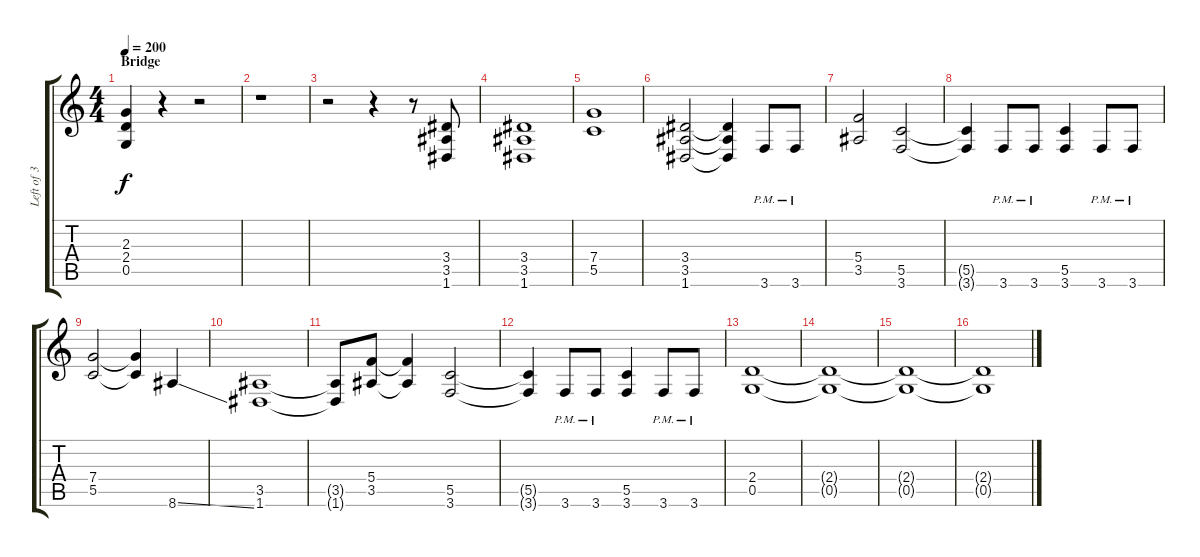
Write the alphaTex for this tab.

\track ("Left of 3" "Left of 3") {instrument overdrivenguitar}
\staff {score tabs}
\tuning (D4 A3 F3 C3 G2 D2) {hide}
\ts (4 4)
\section ("" "Bridge")
\tempo 200
\clef g2
\ks c
(2.3 2.4 0.5).4{dy f} r.4 r.2 |
r.1 |
r.2 r.4 r.8 (3.4 3.5 1.6).8 |
(3.4 3.5 1.6).1 |
(7.4 5.5).1 |
(3.4 3.5 1.6).2 (3.4{t} 3.5{t} 1.6{t}).4 3.6{pm}.8 3.6{pm}.8 |
(5.4 3.5).2 (5.5 3.6).2 |
(5.5{t} 3.6{t}).4 3.6{pm}.8 3.6{pm}.8 (5.5 3.6).4 3.6{pm}.8 3.6{pm}.8 |
(7.4 5.5).2 (7.4{t} 5.5{t}).4 8.6{ss}.4 |
(3.5 1.6).1 |
(3.5{t} 1.6{t}).8 (5.4 3.5).8 (5.4{t} 3.5{t}).4 (5.5 3.6).2 |
(5.5{t} 3.6{t}).4 3.6{pm}.8 3.6{pm}.8 (5.5 3.6).4 3.6{pm}.8 3.6{pm}.8 |
(2.4 0.5).1 |
(2.4{t} 0.5{t}).1 |
(2.4{t} 0.5{t}).1 |
(2.4{t} 0.5{t}).1
